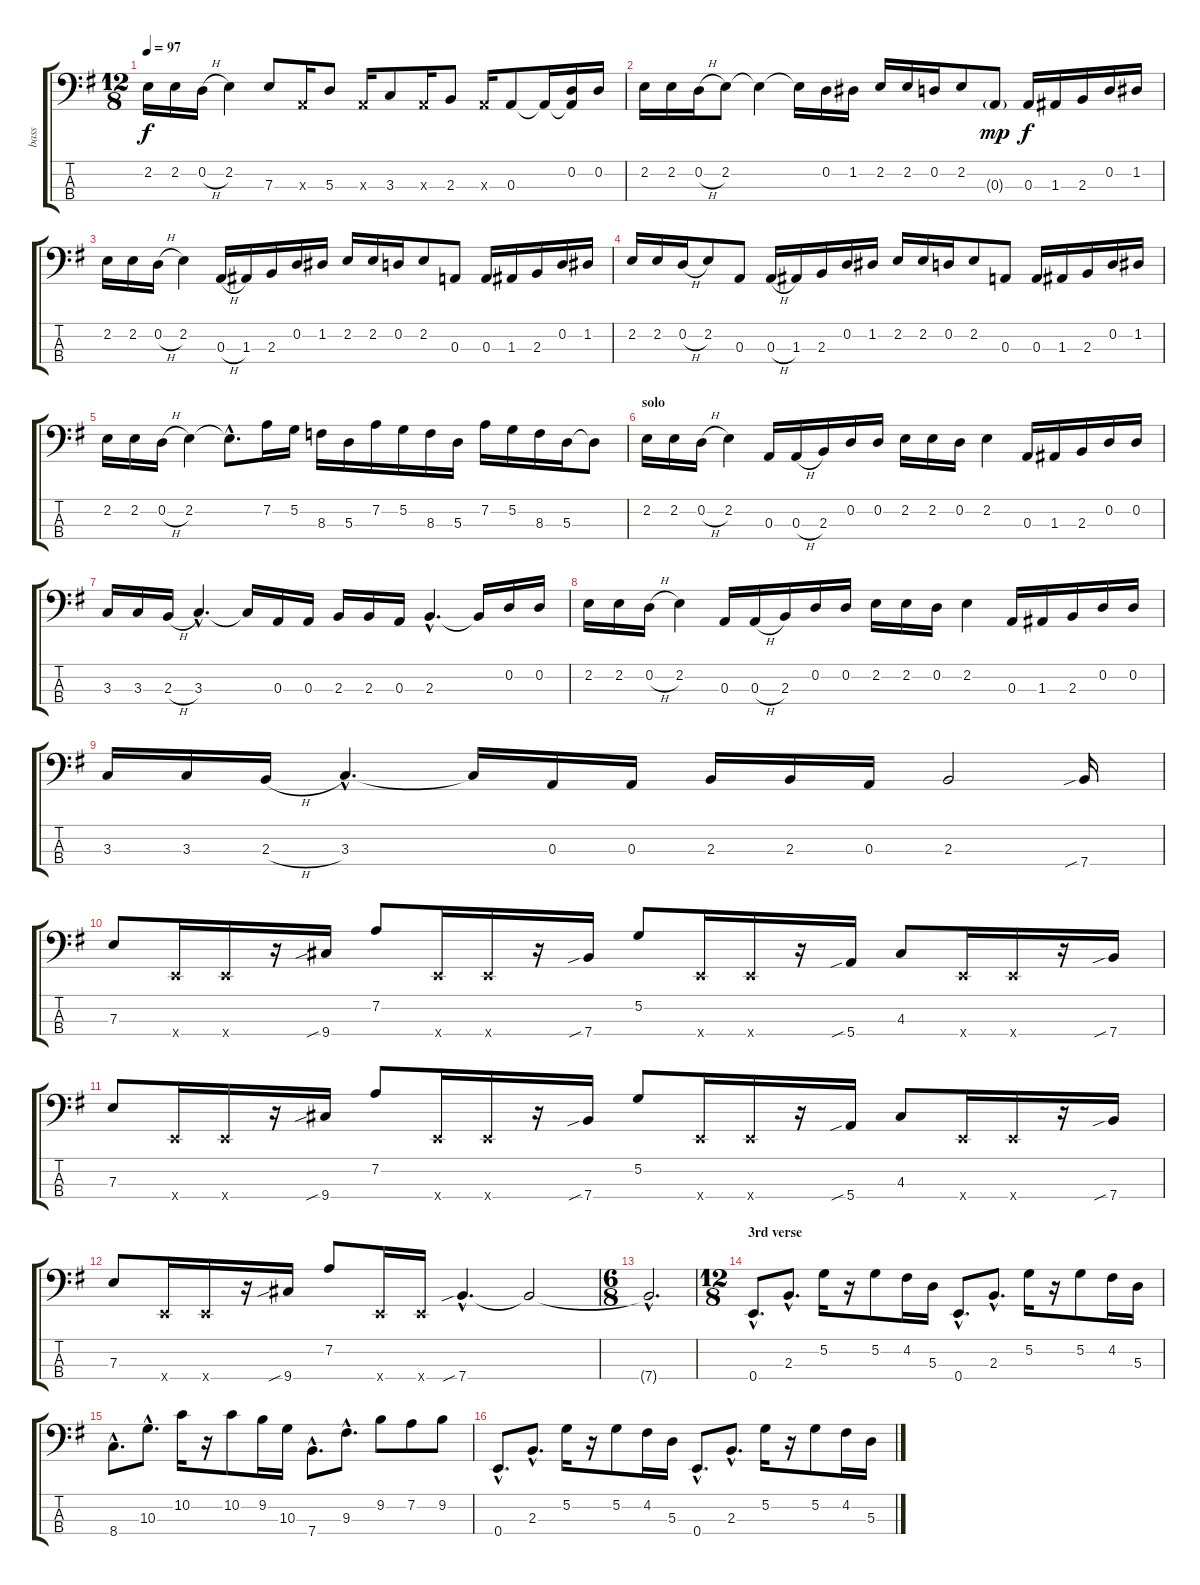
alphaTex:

\track ("bass" "bass") {instrument electricbassfinger}
\staff {score tabs}
\tuning (G2 D2 A1 E1) {hide}
\ts (12 8)
\tempo 97
\clef f4
\ks g
2.2.16{dy f} 2.2.16 0.2{h}.16 2.2.4 7.3.8 0.3{x}.16 5.3.8 0.3{x}.16 3.3.8 0.3{x}.16 2.3.8 0.3{x}.16 0.3.8 0.3{t}.16 (0.2 0.3{t}).16 0.2.16 |
2.2.16 2.2.16 0.2{h}.16 2.2.8 2.2{t}.4 2.2{t}.16 0.2.16 1.2.16 2.2.16 2.2.16 0.2.16 2.2.8 0.3{g}.8{dy mp} 0.3.16{dy f} 1.3.16 2.3.16 0.2.16 1.2.16 |
2.2.16 2.2.16 0.2{h}.16 2.2.4 0.3{h}.16 1.3.16 2.3.16 0.2.16 1.2.16 2.2.16 2.2.16 0.2.16 2.2.8 0.3.8 0.3.16 1.3.16 2.3.16 0.2.16 1.2.16 |
2.2.16 2.2.16 0.2{h}.16 2.2.8 0.3.8 0.3{h}.16 1.3.16 2.3.16 0.2.16 1.2.16 2.2.16 2.2.16 0.2.16 2.2.8 0.3.8 0.3.16 1.3.16 2.3.16 0.2.16 1.2.16 |
2.2.16 2.2.16 0.2{h}.16 2.2.4 2.2{hac t}.8{d} 7.2.16 5.2.16 8.3.16 5.3.16 7.2.16 5.2.16 8.3.16 5.3.16 7.2.16 5.2.16 8.3.16 5.3.16 5.3{t}.8 |
\section ("" "solo")
2.2.16 2.2.16 0.2{h}.16 2.2.4 0.3.16 0.3{h}.16 2.3.16 0.2.16 0.2.16 2.2.16 2.2.16 0.2.16 2.2.4 0.3.16 1.3.16 2.3.16 0.2.16 0.2.16 |
3.3.16 3.3.16 2.3{h}.16 3.3{hac}.4{d} 3.3{t}.16 0.3.16 0.3.16 2.3.16 2.3.16 0.3.16 2.3{hac}.4{d} 2.3{t}.16 0.2.16 0.2.16 |
2.2.16 2.2.16 0.2{h}.16 2.2.4 0.3.16 0.3{h}.16 2.3.16 0.2.16 0.2.16 2.2.16 2.2.16 0.2.16 2.2.4 0.3.16 1.3.16 2.3.16 0.2.16 0.2.16 |
3.3.16 3.3.16 2.3{h}.16 3.3{hac}.4{d} 3.3{t}.16 0.3.16 0.3.16 2.3.16 2.3.16 0.3.16 2.3.2 7.4{sib}.16 |
7.3.8 0.4{x}.16 0.4{x}.16 r.16 9.4{sib}.16 7.2.8 0.4{x}.16 0.4{x}.16 r.16 7.4{sib}.16 5.2.8 0.4{x}.16 0.4{x}.16 r.16 5.4{sib}.16 4.3.8 0.4{x}.16 0.4{x}.16 r.16 7.4{sib}.16 |
7.3.8 0.4{x}.16 0.4{x}.16 r.16 9.4{sib}.16 7.2.8 0.4{x}.16 0.4{x}.16 r.16 7.4{sib}.16 5.2.8 0.4{x}.16 0.4{x}.16 r.16 5.4{sib}.16 4.3.8 0.4{x}.16 0.4{x}.16 r.16 7.4{sib}.16 |
7.3.8 0.4{x}.16 0.4{x}.16 r.16 9.4{sib}.16 7.2.8 0.4{x}.16 0.4{x}.16 7.4{sib hac}.4{d} 7.4{t}.2 |
\ts (6 8)
7.4{hac t}.2{d} |
\ts (12 8)
\section ("" "3rd verse")
0.4{hac}.8{d} 2.3{hac}.8{d} 5.2.16 r.16 5.2.8 4.2.16 5.3.16 0.4{hac}.8{d} 2.3{hac}.8{d} 5.2.16 r.16 5.2.8 4.2.16 5.3.16 |
8.4{hac}.8{d} 10.3{hac}.8{d} 10.2.16 r.16 10.2.8 9.2.16 10.3.16 7.4{hac}.8{d} 9.3{hac}.8{d} 9.2.8 7.2.8 9.2.8 |
0.4{hac}.8{d} 2.3{hac}.8{d} 5.2.16 r.16 5.2.8 4.2.16 5.3.16 0.4{hac}.8{d} 2.3{hac}.8{d} 5.2.16 r.16 5.2.8 4.2.16 5.3.16
